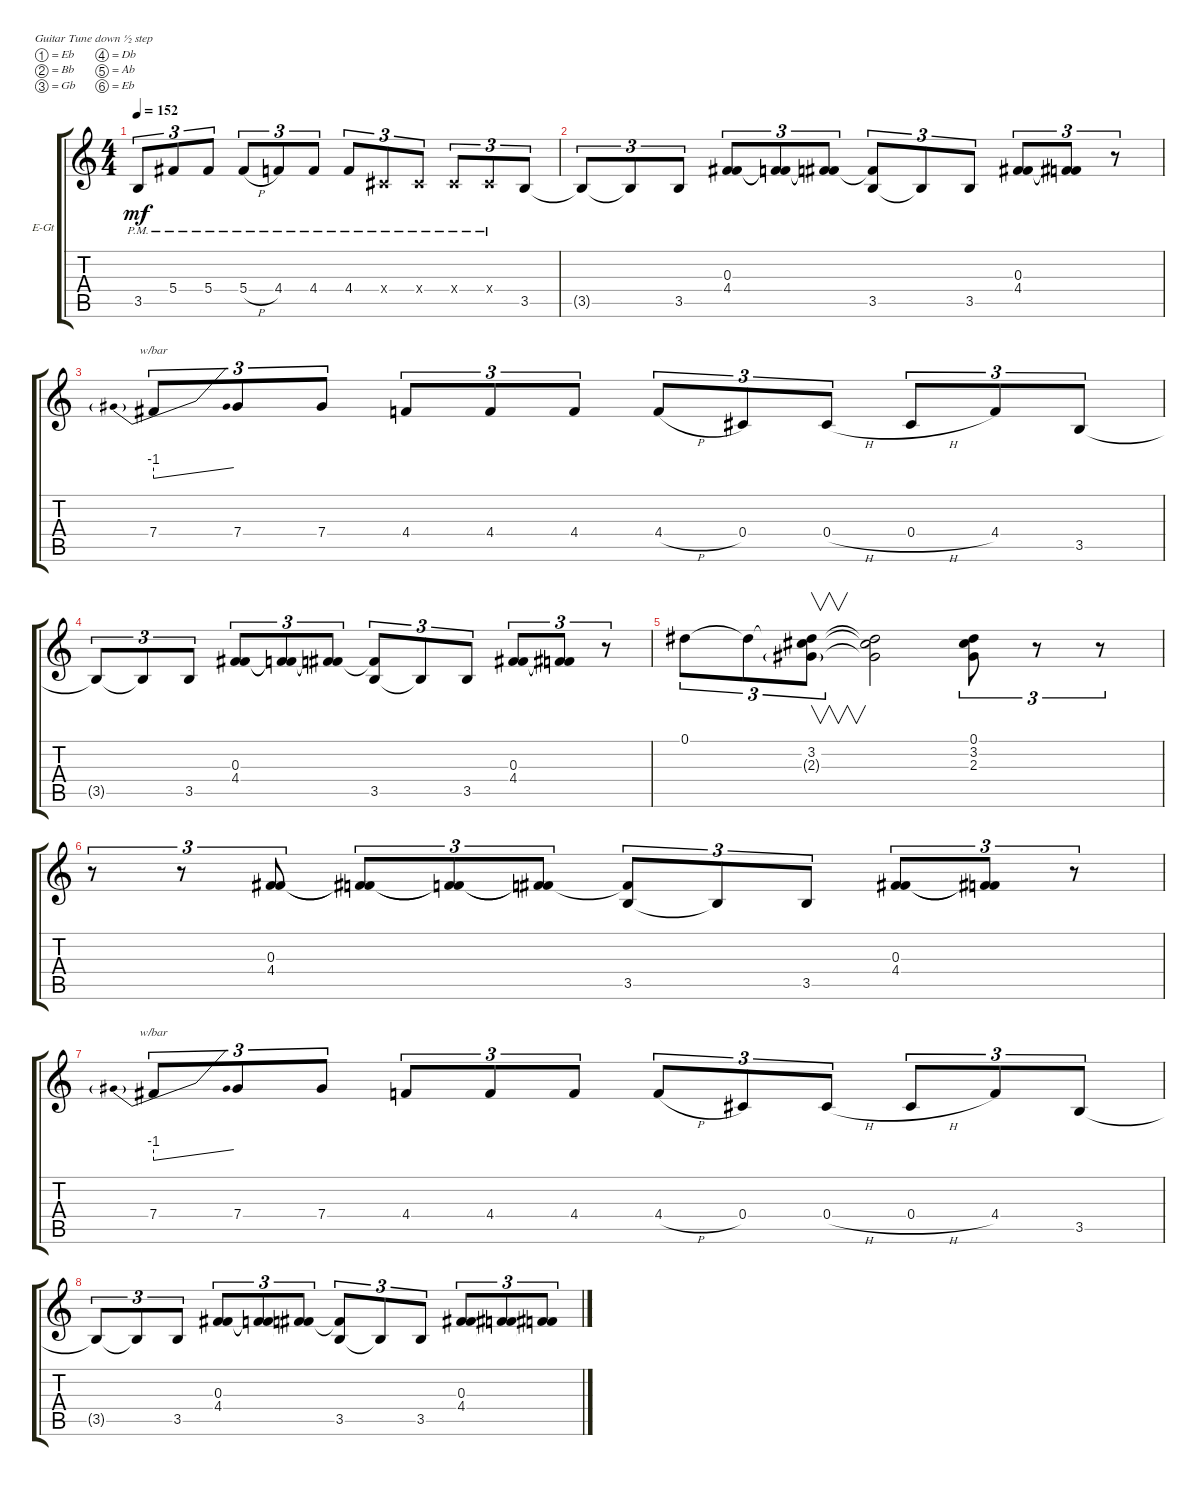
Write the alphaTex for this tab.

\bracketExtendMode groupsimilarinstruments
\firstSystemTrackNameOrientation horizontal
\otherSystemsTrackNameOrientation horizontal
\track ("left" "E-Gt") {instrument distortionguitar}
\staff {score tabs}
\tuning (Eb4 Bb3 Gb3 Db3 Ab2 Eb2)
\ts (4 4)
\tempo 152
\clef g2
\ks c
3.5{pm}.8{tu (3 2) dy mf} 5.4{pm}.8{tu (3 2)} 5.4{pm}.8{tu (3 2)} 5.4{h pm}.8{tu (3 2)} 4.4{pm}.8{tu (3 2)} 4.4{pm}.8{tu (3 2)} 4.4{pm}.8{tu (3 2)} 0.4{pm x}.8{tu (3 2)} 0.4{pm x}.8{tu (3 2)} 0.4{pm x}.8{tu (3 2)} 0.4{pm x}.8{tu (3 2)} 3.5.8{tu (3 2)} |
3.5{t}.8{tu (3 2)} 3.5{t}.8{tu (3 2)} 3.5.8{tu (3 2)} (4.4 0.3).8{tu (3 2)} (0.3{t} 4.4{t}).8{tu (3 2)} (0.3{t} 4.4{t}).8{tu (3 2)} (3.5 4.4{t}).8{tu (3 2)} 3.5{t}.8{tu (3 2)} 3.5.8{tu (3 2)} (4.4 0.3).8{tu (3 2)} (4.4{t} 0.3{t}).8{tu (3 2)} r.8{tu (3 2)} |
7.4.8{tu (3 2) tbe (predivedive default 0 -4 30 0)} 7.4.8{tu (3 2)} 7.4.8{tu (3 2)} 4.4.8{tu (3 2)} 4.4.8{tu (3 2)} 4.4.8{tu (3 2)} 4.4{h}.8{tu (3 2)} 0.4.8{tu (3 2)} 0.4{h}.8{tu (3 2)} 0.4{h}.8{tu (3 2)} 4.4.8{tu (3 2)} 3.5.8{tu (3 2)} |
3.5{t}.8{tu (3 2)} 3.5{t}.8{tu (3 2)} 3.5.8{tu (3 2)} (4.4 0.3).8{tu (3 2)} (0.3{t} 4.4{t}).8{tu (3 2)} (0.3{t} 4.4{t}).8{tu (3 2)} (3.5 4.4{t}).8{tu (3 2)} 3.5{t}.8{tu (3 2)} 3.5.8{tu (3 2)} (4.4 0.3).8{tu (3 2)} (4.4{t} 0.3{t}).8{tu (3 2)} r.8{tu (3 2)} |
0.1.8{tu (3 2)} 0.1{t}.8{tu (3 2)} (2.3{g} 0.1{t} 3.2).8{v tu (3 2)} (2.3{t} 3.2{t} 0.1{t}).2 (0.1 3.2 2.3).8{tu (3 2)} r.8{tu (3 2)} r.8{tu (3 2)} |
r.8{tu (3 2)} r.8{tu (3 2)} (4.4 0.3).8{tu (3 2)} (4.4{t} 0.3{t}).8{tu (3 2)} (0.3{t} 4.4{t}).8{tu (3 2)} (0.3{t} 4.4{t}).8{tu (3 2)} (3.5 4.4{t}).8{tu (3 2)} 3.5{t}.8{tu (3 2)} 3.5.8{tu (3 2)} (4.4 0.3).8{tu (3 2)} (4.4{t} 0.3{t}).8{tu (3 2)} r.8{tu (3 2)} |
7.4.8{tu (3 2) tbe (predivedive default 0 -4 30 0)} 7.4.8{tu (3 2)} 7.4.8{tu (3 2)} 4.4.8{tu (3 2)} 4.4.8{tu (3 2)} 4.4.8{tu (3 2)} 4.4{h}.8{tu (3 2)} 0.4.8{tu (3 2)} 0.4{h}.8{tu (3 2)} 0.4{h}.8{tu (3 2)} 4.4.8{tu (3 2)} 3.5.8{tu (3 2)} |
3.5{t}.8{tu (3 2)} 3.5{t}.8{tu (3 2)} 3.5.8{tu (3 2)} (4.4 0.3).8{tu (3 2)} (0.3{t} 4.4{t}).8{tu (3 2)} (0.3{t} 4.4{t}).8{tu (3 2)} (3.5 4.4{t}).8{tu (3 2)} 3.5{t}.8{tu (3 2)} 3.5.8{tu (3 2)} (4.4 0.3).8{tu (3 2)} (4.4{t} 0.3{t}).8{tu (3 2)} (4.4{t} 0.3{t}).8{tu (3 2)}
